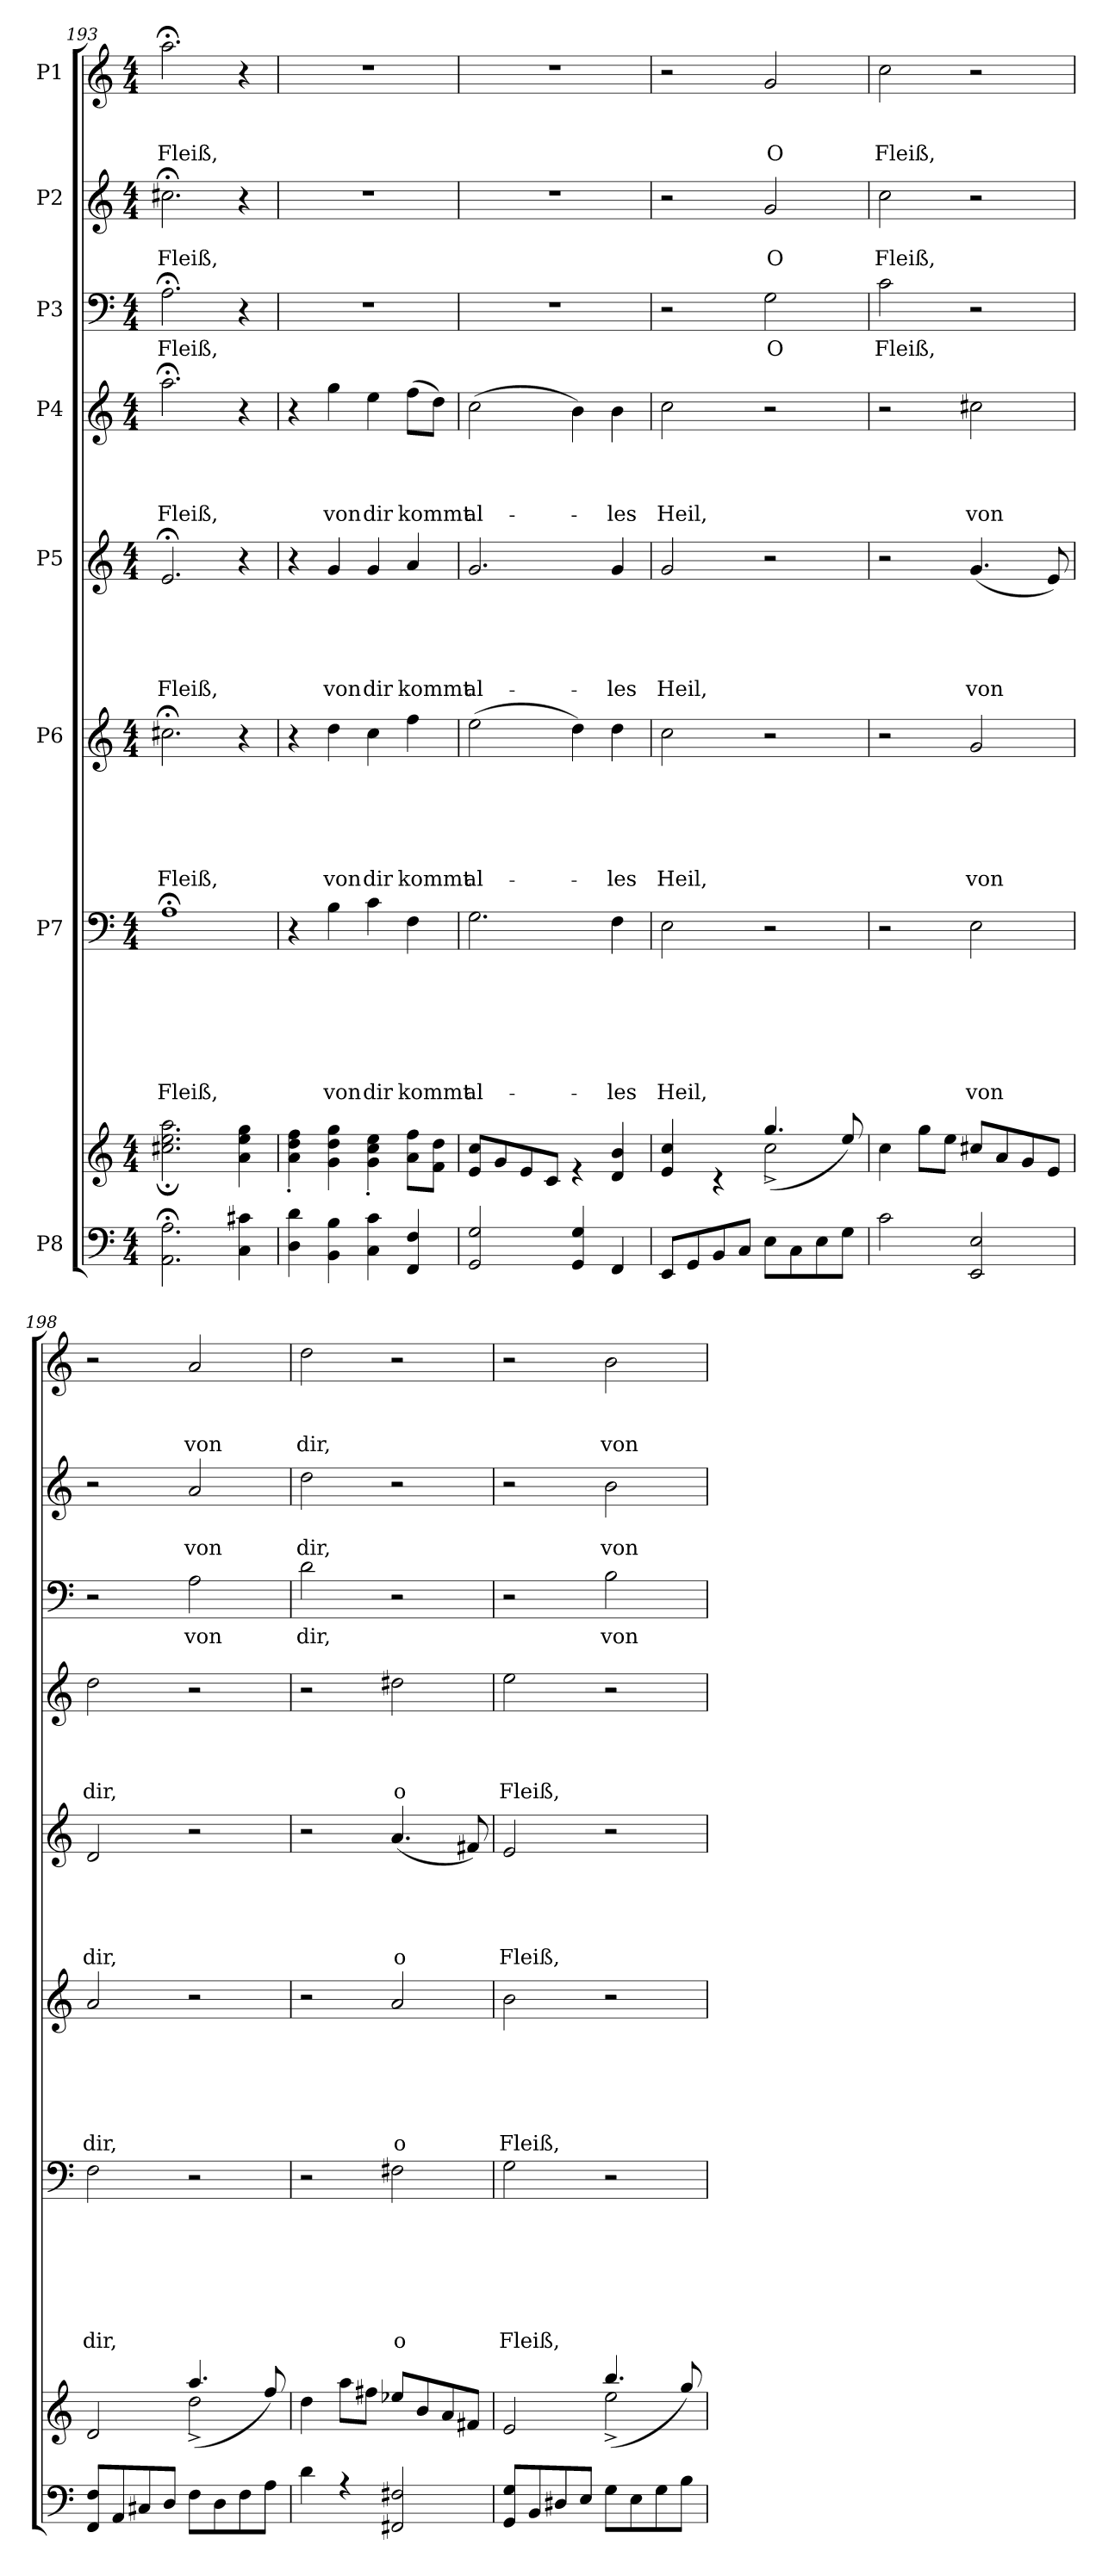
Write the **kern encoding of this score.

**kern	**kern	**kern	**text	**text	**text	**text	**text	**text	**text	**kern	**text	**text	**text	**text	**text	**text	**kern	**text	**text	**text	**text	**text	**kern	**text	**text	**text	**text	**kern	**text	**kern	**text	**text	**kern	**text	**text	**text
*part8	*part8	*part7	*part7	*part7	*part7	*part7	*part7	*part7	*part7	*part6	*part6	*part6	*part6	*part6	*part6	*part6	*part5	*part5	*part5	*part5	*part5	*part5	*part4	*part4	*part4	*part4	*part4	*part3	*part3	*part2	*part2	*part2	*part1	*part1	*part1	*part1
*staff9	*staff8	*staff7	*staff7	*staff7	*staff7	*staff7	*staff7	*staff7	*staff7	*staff6	*staff6	*staff6	*staff6	*staff6	*staff6	*staff6	*staff5	*staff5	*staff5	*staff5	*staff5	*staff5	*staff4	*staff4	*staff4	*staff4	*staff4	*staff3	*staff3	*staff2	*staff2	*staff2	*staff1	*staff1	*staff1	*staff1
*I"P8	*	*I"P7	*	*	*	*	*	*	*	*I"P6	*	*	*	*	*	*	*I"P5	*	*	*	*	*	*I"P4	*	*	*	*	*I"P3	*	*I"P2	*	*	*I"P1	*	*	*
!!LO:PB:g=z
*clefF4	*clefG2	*clefF4	*	*	*	*	*	*	*	*clefG2	*	*	*	*	*	*	*clefG2	*	*	*	*	*	*clefG2	*	*	*	*	*clefF4	*	*clefG2	*	*	*clefG2	*	*	*
*	*	*	*	*	*	*	*	*	*	*ITrd7c12	*	*	*	*	*	*	*	*	*	*	*	*	*	*	*	*	*	*	*	*ITrd7c12	*	*	*	*	*	*
*k[]	*k[]	*k[]	*	*	*	*	*	*	*	*k[]	*	*	*	*	*	*	*k[]	*	*	*	*	*	*k[]	*	*	*	*	*k[]	*	*k[]	*	*	*k[]	*	*	*
*C:	*C:	*C:	*	*	*	*	*	*	*	*C:	*	*	*	*	*	*	*C:	*	*	*	*	*	*C:	*	*	*	*	*C:	*	*C:	*	*	*C:	*	*	*
*M4/4	*M4/4	*M4/4	*	*	*	*	*	*	*	*M4/4	*	*	*	*	*	*	*M4/4	*	*	*	*	*	*M4/4	*	*	*	*	*M4/4	*	*M4/4	*	*	*M4/4	*	*	*
=193	=193	=193	=193	=193	=193	=193	=193	=193	=193	=193	=193	=193	=193	=193	=193	=193	=193	=193	=193	=193	=193	=193	=193	=193	=193	=193	=193	=193	=193	=193	=193	=193	=193	=193	=193	=193
*^	*^	*	*	*	*	*	*	*	*	*	*	*	*	*	*	*	*	*	*	*	*	*	*	*	*	*	*	*	*	*	*	*	*	*	*	*
!	!	!	!	!	!	!	!	!	!	!	!LO:LY:b	!	!	!	!	!	!	!LO:LY:b	!	!	!	!	!	!LO:LY:b	!	!	!	!	!LO:LY:b	!	!LO:LY:b	!	!	!LO:LY:b	!	!	!	!LO:LY:b
2.AA\;< 2.A\;<	1ryy	1ryy	2.cc#X\;< 2.ee\;< 2.aa\;<	1A;<	.	.	.	.	.	.	Fleiß,	2.c#X;<\	.	.	.	.	.	Fleiß,	2.e;</	.	.	.	.	Fleiß,	2.aa;<\	.	.	.	Fleiß,	2.A;<\	Fleiß,	2.c#X;<\	.	Fleiß,	2.aa;<\	.	.	Fleiß,
4C\ 4c#X\	.	.	4a\ 4ee\ 4gg\	.	.	.	.	.	.	.	.	4r	.	.	.	.	.	.	4r	.	.	.	.	.	4r	.	.	.	.	4r	.	4r	.	.	4r	.	.	.
=194	=194	=194	=194	=194	=194	=194	=194	=194	=194	=194	=194	=194	=194	=194	=194	=194	=194	=194	=194	=194	=194	=194	=194	=194	=194	=194	=194	=194	=194	=194	=194	=194	=194	=194	=194	=194	=194	=194
4D\ 4d\	1ryy	1ryy	4a\'> 4dd\'> 4ff\'>	4r	.	.	.	.	.	.	.	4r	.	.	.	.	.	.	4r	.	.	.	.	.	4r	.	.	.	.	1r	.	1r	.	.	1r	.	.	.
!	!	!	!	!	!	!	!	!	!	!	!LO:LY:b	!	!	!	!	!	!	!LO:LY:b	!	!	!	!	!	!LO:LY:b	!	!	!	!	!LO:LY:b	!	!	!	!	!	!	!	!	!
4BB\ 4B\	.	.	4g\ 4dd\ 4gg\	4B\	.	.	.	.	.	.	von	4d\	.	.	.	.	.	von	4g/	.	.	.	.	von	4gg\	.	.	.	von	.	.	.	.	.	.	.	.	.
!	!	!	!	!	!	!	!	!	!	!	!LO:LY:b	!	!	!	!	!	!	!LO:LY:b	!	!	!	!	!	!LO:LY:b	!	!	!	!	!LO:LY:b	!	!	!	!	!	!	!	!	!
4C\ 4c\	.	.	4g\'> 4cc\'> 4ee\'>	4c\	.	.	.	.	.	.	dir	4c\	.	.	.	.	.	dir	4g/	.	.	.	.	dir	4ee\	.	.	.	dir	.	.	.	.	.	.	.	.	.
!	!	!	!	!	!	!	!	!	!	!	!LO:LY:b	!	!	!	!	!	!	!LO:LY:b	!	!	!	!	!	!LO:LY:b	!	!	!	!	!LO:LY:b	!	!	!	!	!	!	!	!	!
4FF/ 4F/	.	.	8a\ 8ff\L	4F\	.	.	.	.	.	.	kommt	4f\	.	.	.	.	.	kommt	4a/	.	.	.	.	kommt	(>8ff\L	.	.	.	kommt	.	.	.	.	.	.	.	.	.
.	.	.	8f\ 8dd\J	.	.	.	.	.	.	.	.	.	.	.	.	.	.	.	.	.	.	.	.	.	8dd\J)	.	.	.	.	.	.	.	.	.	.	.	.	.
=195	=195	=195	=195	=195	=195	=195	=195	=195	=195	=195	=195	=195	=195	=195	=195	=195	=195	=195	=195	=195	=195	=195	=195	=195	=195	=195	=195	=195	=195	=195	=195	=195	=195	=195	=195	=195	=195	=195
!	!	!	!	!	!	!	!	!	!	!	!LO:LY:b	!	!	!	!	!	!	!LO:LY:b	!	!	!	!	!	!LO:LY:b	!	!	!	!	!LO:LY:b	!	!	!	!	!	!	!	!	!
2GG/ 2G/	1ryy	1ryy	8e/ 8cc/L	2.G\	.	.	.	.	.	.	al-	(>2e\	.	.	.	.	.	al-	2.g/	.	.	.	.	al-	(>2cc\	.	.	.	al-	1r	.	1r	.	.	1r	.	.	.
.	.	.	8g/	.	.	.	.	.	.	.	.	.	.	.	.	.	.	.	.	.	.	.	.	.	.	.	.	.	.	.	.	.	.	.	.	.	.	.
.	.	.	8e/	.	.	.	.	.	.	.	.	.	.	.	.	.	.	.	.	.	.	.	.	.	.	.	.	.	.	.	.	.	.	.	.	.	.	.
.	.	.	8c/J	.	.	.	.	.	.	.	.	.	.	.	.	.	.	.	.	.	.	.	.	.	.	.	.	.	.	.	.	.	.	.	.	.	.	.
4GG/ 4G/	.	.	4r	.	.	.	.	.	.	.	.	4d\)	.	.	.	.	.	.	.	.	.	.	.	.	4b\)	.	.	.	.	.	.	.	.	.	.	.	.	.
!	!	!	!	!	!	!	!	!	!	!	!LO:LY:b	!	!	!	!	!	!	!LO:LY:b	!	!	!	!	!	!LO:LY:b	!	!	!	!	!LO:LY:b	!	!	!	!	!	!	!	!	!
4FF/	.	.	4d/ 4b/	4F\	.	.	.	.	.	.	-les	4d\	.	.	.	.	.	-les	4g/	.	.	.	.	-les	4b\	.	.	.	-les	.	.	.	.	.	.	.	.	.
=196	=196	=196	=196	=196	=196	=196	=196	=196	=196	=196	=196	=196	=196	=196	=196	=196	=196	=196	=196	=196	=196	=196	=196	=196	=196	=196	=196	=196	=196	=196	=196	=196	=196	=196	=196	=196	=196	=196
!	!	!	!	!	!	!	!	!	!	!	!LO:LY:b	!	!	!	!	!	!	!LO:LY:b	!	!	!	!	!	!LO:LY:b	!	!	!	!	!LO:LY:b	!	!	!	!	!	!	!	!	!
8EE/L	1ryy	2ryy	4e/ 4cc/	2E\	.	.	.	.	.	.	Heil,	2c\	.	.	.	.	.	Heil,	2g/	.	.	.	.	Heil,	2cc\	.	.	.	Heil,	2r	.	2r	.	.	2r	.	.	.
8GG/	.	.	.	.	.	.	.	.	.	.	.	.	.	.	.	.	.	.	.	.	.	.	.	.	.	.	.	.	.	.	.	.	.	.	.	.	.	.
8BB/	.	.	4rc	.	.	.	.	.	.	.	.	.	.	.	.	.	.	.	.	.	.	.	.	.	.	.	.	.	.	.	.	.	.	.	.	.	.	.
8C/J	.	.	.	.	.	.	.	.	.	.	.	.	.	.	.	.	.	.	.	.	.	.	.	.	.	.	.	.	.	.	.	.	.	.	.	.	.	.
!	!	!	!	!	!	!	!	!	!	!	!	!	!	!	!	!	!	!	!	!	!	!	!	!	!	!	!	!	!	!	!LO:LY:b	!	!	!LO:LY:b	!	!	!	!LO:LY:b
8E\L	.	2cc\	(>4.gg^>/	2r	.	.	.	.	.	.	.	2r	.	.	.	.	.	.	2r	.	.	.	.	.	2r	.	.	.	.	2G\	O	2G/	.	O	2g/	.	.	O
8C\	.	.	.	.	.	.	.	.	.	.	.	.	.	.	.	.	.	.	.	.	.	.	.	.	.	.	.	.	.	.	.	.	.	.	.	.	.	.
8E\	.	.	.	.	.	.	.	.	.	.	.	.	.	.	.	.	.	.	.	.	.	.	.	.	.	.	.	.	.	.	.	.	.	.	.	.	.	.
8G\J	.	.	8ee/)	.	.	.	.	.	.	.	.	.	.	.	.	.	.	.	.	.	.	.	.	.	.	.	.	.	.	.	.	.	.	.	.	.	.	.
=197	=197	=197	=197	=197	=197	=197	=197	=197	=197	=197	=197	=197	=197	=197	=197	=197	=197	=197	=197	=197	=197	=197	=197	=197	=197	=197	=197	=197	=197	=197	=197	=197	=197	=197	=197	=197	=197	=197
!	!	!	!	!	!	!	!	!	!	!	!	!	!	!	!	!	!	!	!	!	!	!	!	!	!	!	!	!	!	!	!LO:LY:b	!	!	!LO:LY:b	!	!	!	!LO:LY:b
2c\	1ryy	1ryy	4cc\	2r	.	.	.	.	.	.	.	2r	.	.	.	.	.	.	2r	.	.	.	.	.	2r	.	.	.	.	2c\	Fleiß,	2c\	.	Fleiß,	2cc\	.	.	Fleiß,
.	.	.	8gg\L	.	.	.	.	.	.	.	.	.	.	.	.	.	.	.	.	.	.	.	.	.	.	.	.	.	.	.	.	.	.	.	.	.	.	.
.	.	.	8ee\J	.	.	.	.	.	.	.	.	.	.	.	.	.	.	.	.	.	.	.	.	.	.	.	.	.	.	.	.	.	.	.	.	.	.	.
!	!	!	!	!	!	!	!	!	!	!	!LO:LY:b	!	!	!	!	!	!	!LO:LY:b	!	!	!	!	!	!LO:LY:b	!	!	!	!	!LO:LY:b	!	!	!	!	!	!	!	!	!
2EE/ 2E/	.	.	8cc#X/L	2E\	.	.	.	.	.	.	von	2G/	.	.	.	.	.	von	(<4.g/	.	.	.	.	von	2cc#X\	.	.	.	von	2r	.	2r	.	.	2r	.	.	.
.	.	.	8a/	.	.	.	.	.	.	.	.	.	.	.	.	.	.	.	.	.	.	.	.	.	.	.	.	.	.	.	.	.	.	.	.	.	.	.
.	.	.	8g/	.	.	.	.	.	.	.	.	.	.	.	.	.	.	.	.	.	.	.	.	.	.	.	.	.	.	.	.	.	.	.	.	.	.	.
.	.	.	8e/J	.	.	.	.	.	.	.	.	.	.	.	.	.	.	.	8e/)	.	.	.	.	.	.	.	.	.	.	.	.	.	.	.	.	.	.	.
=198	=198	=198	=198	=198	=198	=198	=198	=198	=198	=198	=198	=198	=198	=198	=198	=198	=198	=198	=198	=198	=198	=198	=198	=198	=198	=198	=198	=198	=198	=198	=198	=198	=198	=198	=198	=198	=198	=198
!	!	!	!	!	!	!	!	!	!	!	!LO:LY:b	!	!	!	!	!	!	!LO:LY:b	!	!	!	!	!	!LO:LY:b	!	!	!	!	!LO:LY:b	!	!	!	!	!	!	!	!	!
8FF/ 8F/L	1ryy	2ryy	2d/	2F\	.	.	.	.	.	.	dir,	2A/	.	.	.	.	.	dir,	2d/	.	.	.	.	dir,	2dd\	.	.	.	dir,	2r	.	2r	.	.	2r	.	.	.
8AA/	.	.	.	.	.	.	.	.	.	.	.	.	.	.	.	.	.	.	.	.	.	.	.	.	.	.	.	.	.	.	.	.	.	.	.	.	.	.
8C#X/	.	.	.	.	.	.	.	.	.	.	.	.	.	.	.	.	.	.	.	.	.	.	.	.	.	.	.	.	.	.	.	.	.	.	.	.	.	.
8D/J	.	.	.	.	.	.	.	.	.	.	.	.	.	.	.	.	.	.	.	.	.	.	.	.	.	.	.	.	.	.	.	.	.	.	.	.	.	.
!	!	!	!	!	!	!	!	!	!	!	!	!	!	!	!	!	!	!	!	!	!	!	!	!	!	!	!	!	!	!	!LO:LY:b	!	!	!LO:LY:b	!	!	!	!LO:LY:b
8F\L	.	2dd\	(>4.aa^>/	2r	.	.	.	.	.	.	.	2r	.	.	.	.	.	.	2r	.	.	.	.	.	2r	.	.	.	.	2A\	von	2A/	.	von	2a/	.	.	von
8D\	.	.	.	.	.	.	.	.	.	.	.	.	.	.	.	.	.	.	.	.	.	.	.	.	.	.	.	.	.	.	.	.	.	.	.	.	.	.
8F\	.	.	.	.	.	.	.	.	.	.	.	.	.	.	.	.	.	.	.	.	.	.	.	.	.	.	.	.	.	.	.	.	.	.	.	.	.	.
8A\J	.	.	8ff/)	.	.	.	.	.	.	.	.	.	.	.	.	.	.	.	.	.	.	.	.	.	.	.	.	.	.	.	.	.	.	.	.	.	.	.
!!LO:PB:g=z
=199	=199	=199	=199	=199	=199	=199	=199	=199	=199	=199	=199	=199	=199	=199	=199	=199	=199	=199	=199	=199	=199	=199	=199	=199	=199	=199	=199	=199	=199	=199	=199	=199	=199	=199	=199	=199	=199	=199
!	!	!	!	!	!	!	!	!	!	!	!	!	!	!	!	!	!	!	!	!	!	!	!	!	!	!	!	!	!	!	!LO:LY:b	!	!	!LO:LY:b	!	!	!	!LO:LY:b
4d\	1ryy	1ryy	4dd\	2r	.	.	.	.	.	.	.	2r	.	.	.	.	.	.	2r	.	.	.	.	.	2r	.	.	.	.	2d\	dir,	2d\	.	dir,	2dd\	.	.	dir,
4r	.	.	8aa\L	.	.	.	.	.	.	.	.	.	.	.	.	.	.	.	.	.	.	.	.	.	.	.	.	.	.	.	.	.	.	.	.	.	.	.
.	.	.	8ff#X\J	.	.	.	.	.	.	.	.	.	.	.	.	.	.	.	.	.	.	.	.	.	.	.	.	.	.	.	.	.	.	.	.	.	.	.
!	!	!	!	!	!	!	!	!	!	!	!LO:LY:b	!	!	!	!	!	!	!LO:LY:b	!	!	!	!	!	!LO:LY:b	!	!	!	!	!LO:LY:b	!	!	!	!	!	!	!	!	!
2FF#X/ 2F#X/	.	.	8ee-X/L	2F#X\	.	.	.	.	.	.	o	2A/	.	.	.	.	.	o	(<4.a/	.	.	.	.	o	2dd#X\	.	.	.	o	2r	.	2r	.	.	2r	.	.	.
.	.	.	8b/	.	.	.	.	.	.	.	.	.	.	.	.	.	.	.	.	.	.	.	.	.	.	.	.	.	.	.	.	.	.	.	.	.	.	.
.	.	.	8a/	.	.	.	.	.	.	.	.	.	.	.	.	.	.	.	.	.	.	.	.	.	.	.	.	.	.	.	.	.	.	.	.	.	.	.
.	.	.	8f#X/J	.	.	.	.	.	.	.	.	.	.	.	.	.	.	.	8f#X/)	.	.	.	.	.	.	.	.	.	.	.	.	.	.	.	.	.	.	.
=200	=200	=200	=200	=200	=200	=200	=200	=200	=200	=200	=200	=200	=200	=200	=200	=200	=200	=200	=200	=200	=200	=200	=200	=200	=200	=200	=200	=200	=200	=200	=200	=200	=200	=200	=200	=200	=200	=200
!	!	!	!	!	!	!	!	!	!	!	!LO:LY:b	!	!	!	!	!	!	!LO:LY:b	!	!	!	!	!	!LO:LY:b	!	!	!	!	!LO:LY:b	!	!	!	!	!	!	!	!	!
8GG/ 8G/L	1ryy	2ryy	2e/	2G\	.	.	.	.	.	.	Fleiß,	2B\	.	.	.	.	.	Fleiß,	2e/	.	.	.	.	Fleiß,	2ee\	.	.	.	Fleiß,	2r	.	2r	.	.	2r	.	.	.
8BB/	.	.	.	.	.	.	.	.	.	.	.	.	.	.	.	.	.	.	.	.	.	.	.	.	.	.	.	.	.	.	.	.	.	.	.	.	.	.
8D#X/	.	.	.	.	.	.	.	.	.	.	.	.	.	.	.	.	.	.	.	.	.	.	.	.	.	.	.	.	.	.	.	.	.	.	.	.	.	.
8E/J	.	.	.	.	.	.	.	.	.	.	.	.	.	.	.	.	.	.	.	.	.	.	.	.	.	.	.	.	.	.	.	.	.	.	.	.	.	.
!	!	!	!	!	!	!	!	!	!	!	!	!	!	!	!	!	!	!	!	!	!	!	!	!	!	!	!	!	!	!	!LO:LY:b	!	!	!LO:LY:b	!	!	!	!LO:LY:b
8G\L	.	2ee\	(>4.bb^>/	2r	.	.	.	.	.	.	.	2r	.	.	.	.	.	.	2r	.	.	.	.	.	2r	.	.	.	.	2B\	von	2B\	.	von	2b\	.	.	von
8E\	.	.	.	.	.	.	.	.	.	.	.	.	.	.	.	.	.	.	.	.	.	.	.	.	.	.	.	.	.	.	.	.	.	.	.	.	.	.
8G\	.	.	.	.	.	.	.	.	.	.	.	.	.	.	.	.	.	.	.	.	.	.	.	.	.	.	.	.	.	.	.	.	.	.	.	.	.	.
8B\J	.	.	8gg/)	.	.	.	.	.	.	.	.	.	.	.	.	.	.	.	.	.	.	.	.	.	.	.	.	.	.	.	.	.	.	.	.	.	.	.
*v	*v	*	*	*	*	*	*	*	*	*	*	*	*	*	*	*	*	*	*	*	*	*	*	*	*	*	*	*	*	*	*	*	*	*	*	*	*	*
*	*v	*v	*	*	*	*	*	*	*	*	*	*	*	*	*	*	*	*	*	*	*	*	*	*	*	*	*	*	*	*	*	*	*	*	*	*	*
=	=	=	=	=	=	=	=	=	=	=	=	=	=	=	=	=	=	=	=	=	=	=	=	=	=	=	=	=	=	=	=	=	=	=	=	=
*-	*-	*-	*-	*-	*-	*-	*-	*-	*-	*-	*-	*-	*-	*-	*-	*-	*-	*-	*-	*-	*-	*-	*-	*-	*-	*-	*-	*-	*-	*-	*-	*-	*-	*-	*-	*-
